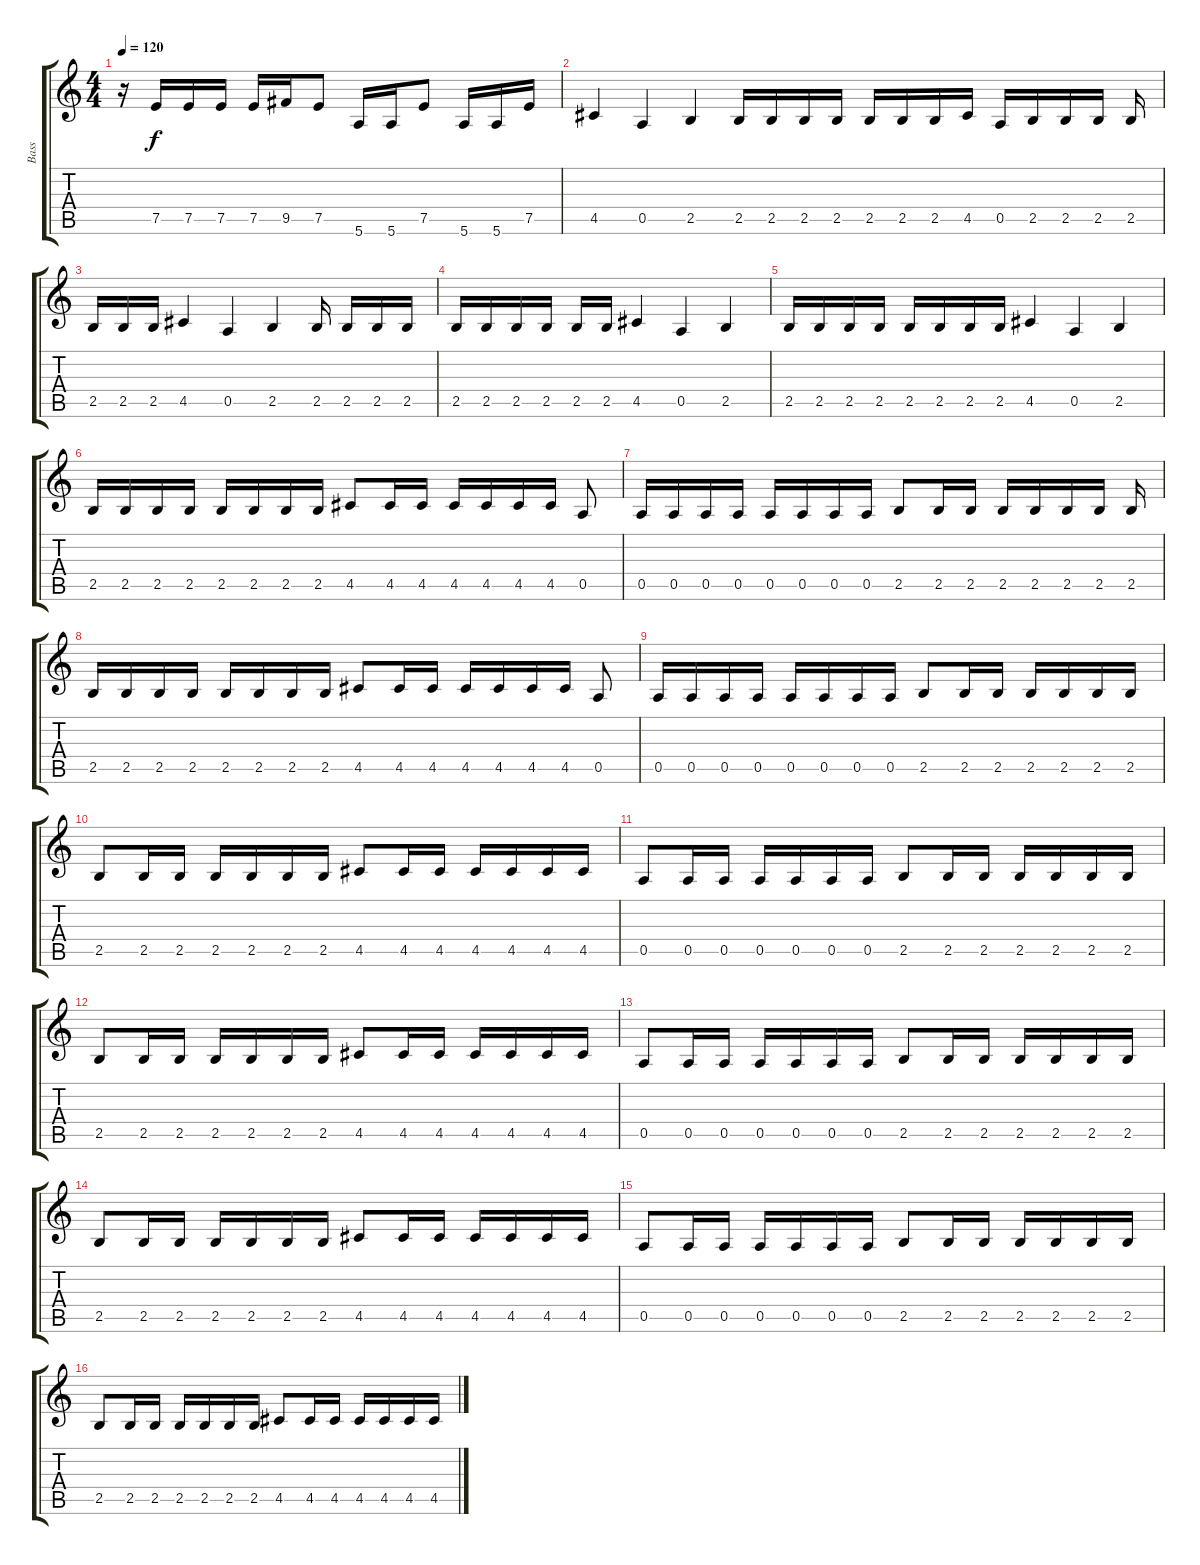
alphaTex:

\track ("Bass" "Bass") {instrument electricbassfinger}
\staff {score tabs}
\tuning (E4 B3 G3 D3 A2 E2) {hide}
\ts (4 4)
\tempo 120
\clef g2
\ks c
r.16{dy f} 7.5.16 7.5.16 7.5.16 7.5.16 9.5.16 7.5.8 5.6.16 5.6.16 7.5.8 5.6.16 5.6.16 7.5.16 |
4.5.4 0.5.4 2.5.4 2.5.16 2.5.16 2.5.16 2.5.16 2.5.16 2.5.16 2.5.16 4.5.16 0.5.16 2.5.16 2.5.16 2.5.16 2.5.16 |
2.5.16 2.5.16 2.5.16 4.5.4 0.5.4 2.5.4 2.5.16 2.5.16 2.5.16 2.5.16 |
2.5.16 2.5.16 2.5.16 2.5.16 2.5.16 2.5.16 4.5.4 0.5.4 2.5.4 |
2.5.16 2.5.16 2.5.16 2.5.16 2.5.16 2.5.16 2.5.16 2.5.16 4.5.4 0.5.4 2.5.4 |
2.5.16 2.5.16 2.5.16 2.5.16 2.5.16 2.5.16 2.5.16 2.5.16 4.5.8 4.5.16 4.5.16 4.5.16 4.5.16 4.5.16 4.5.16 0.5.8 |
0.5.16 0.5.16 0.5.16 0.5.16 0.5.16 0.5.16 0.5.16 0.5.16 2.5.8 2.5.16 2.5.16 2.5.16 2.5.16 2.5.16 2.5.16 2.5.16 |
2.5.16 2.5.16 2.5.16 2.5.16 2.5.16 2.5.16 2.5.16 2.5.16 4.5.8 4.5.16 4.5.16 4.5.16 4.5.16 4.5.16 4.5.16 0.5.8 |
0.5.16 0.5.16 0.5.16 0.5.16 0.5.16 0.5.16 0.5.16 0.5.16 2.5.8 2.5.16 2.5.16 2.5.16 2.5.16 2.5.16 2.5.16 |
2.5.8 2.5.16 2.5.16 2.5.16 2.5.16 2.5.16 2.5.16 4.5.8 4.5.16 4.5.16 4.5.16 4.5.16 4.5.16 4.5.16 |
0.5.8 0.5.16 0.5.16 0.5.16 0.5.16 0.5.16 0.5.16 2.5.8 2.5.16 2.5.16 2.5.16 2.5.16 2.5.16 2.5.16 |
2.5.8 2.5.16 2.5.16 2.5.16 2.5.16 2.5.16 2.5.16 4.5.8 4.5.16 4.5.16 4.5.16 4.5.16 4.5.16 4.5.16 |
0.5.8 0.5.16 0.5.16 0.5.16 0.5.16 0.5.16 0.5.16 2.5.8 2.5.16 2.5.16 2.5.16 2.5.16 2.5.16 2.5.16 |
2.5.8 2.5.16 2.5.16 2.5.16 2.5.16 2.5.16 2.5.16 4.5.8 4.5.16 4.5.16 4.5.16 4.5.16 4.5.16 4.5.16 |
0.5.8 0.5.16 0.5.16 0.5.16 0.5.16 0.5.16 0.5.16 2.5.8 2.5.16 2.5.16 2.5.16 2.5.16 2.5.16 2.5.16 |
2.5.8 2.5.16 2.5.16 2.5.16 2.5.16 2.5.16 2.5.16 4.5.8 4.5.16 4.5.16 4.5.16 4.5.16 4.5.16 4.5.16
